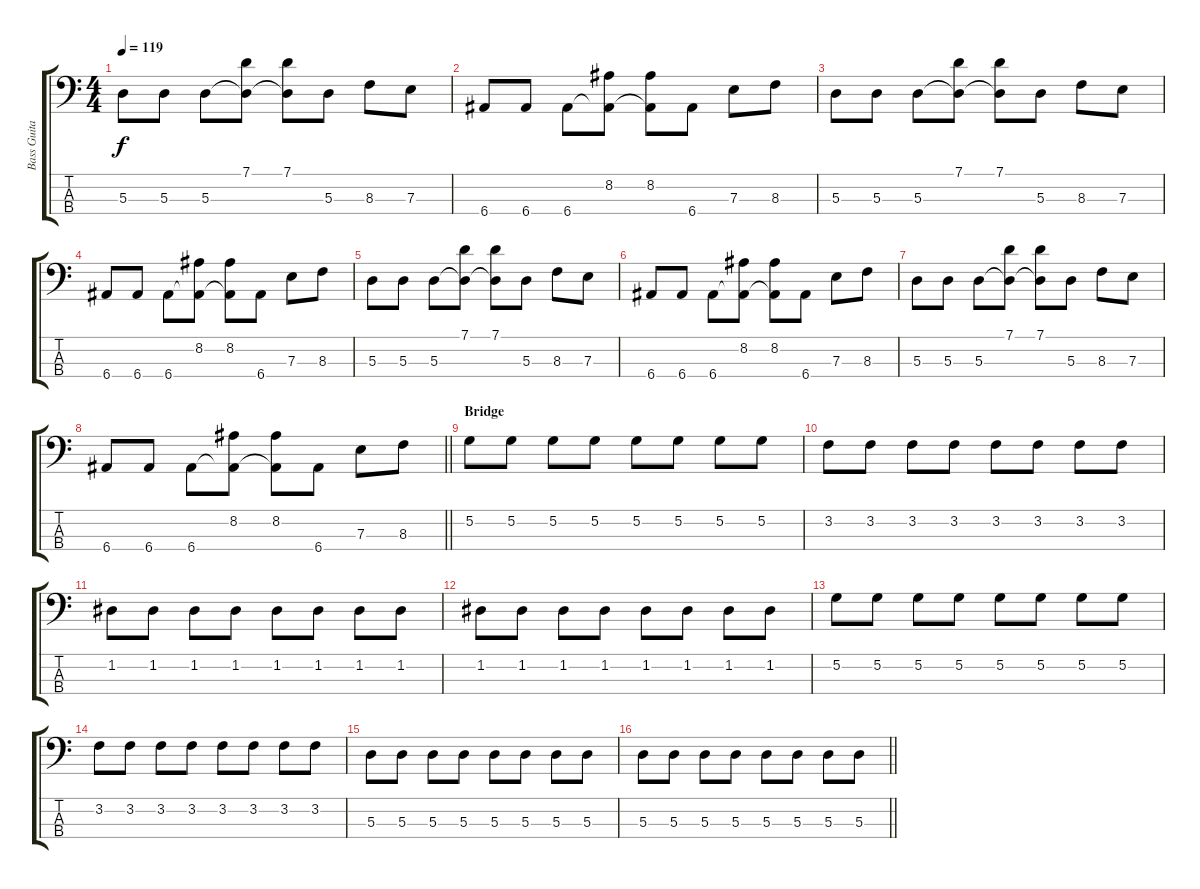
\track ("Bass Guitar" "Bass Guita") {instrument electricbassfinger}
\staff {score tabs}
\tuning (G2 D2 A1 E1) {hide}
\ts (4 4)
\tempo 119
\clef f4
\ks c
5.3.8{dy f} 5.3.8 5.3.8 (7.1 5.3{t}).8 (7.1 5.3{t}).8 5.3.8 8.3.8 7.3.8 |
6.4.8 6.4.8 6.4.8 (8.2 6.4{t}).8 (8.2 6.4{t}).8 6.4.8 7.3.8 8.3.8 |
5.3.8 5.3.8 5.3.8 (7.1 5.3{t}).8 (7.1 5.3{t}).8 5.3.8 8.3.8 7.3.8 |
6.4.8 6.4.8 6.4.8 (8.2 6.4{t}).8 (8.2 6.4{t}).8 6.4.8 7.3.8 8.3.8 |
5.3.8 5.3.8 5.3.8 (7.1 5.3{t}).8 (7.1 5.3{t}).8 5.3.8 8.3.8 7.3.8 |
6.4.8 6.4.8 6.4.8 (8.2 6.4{t}).8 (8.2 6.4{t}).8 6.4.8 7.3.8 8.3.8 |
5.3.8 5.3.8 5.3.8 (7.1 5.3{t}).8 (7.1 5.3{t}).8 5.3.8 8.3.8 7.3.8 |
\barLineRight lightlight
6.4.8 6.4.8 6.4.8 (8.2 6.4{t}).8 (8.2 6.4{t}).8 6.4.8 7.3.8 8.3.8 |
\section ("" "Bridge")
5.2.8 5.2.8 5.2.8 5.2.8 5.2.8 5.2.8 5.2.8 5.2.8 |
3.2.8 3.2.8 3.2.8 3.2.8 3.2.8 3.2.8 3.2.8 3.2.8 |
1.2.8 1.2.8 1.2.8 1.2.8 1.2.8 1.2.8 1.2.8 1.2.8 |
1.2.8 1.2.8 1.2.8 1.2.8 1.2.8 1.2.8 1.2.8 1.2.8 |
5.2.8 5.2.8 5.2.8 5.2.8 5.2.8 5.2.8 5.2.8 5.2.8 |
3.2.8 3.2.8 3.2.8 3.2.8 3.2.8 3.2.8 3.2.8 3.2.8 |
5.3.8 5.3.8 5.3.8 5.3.8 5.3.8 5.3.8 5.3.8 5.3.8 |
\barLineRight lightlight
5.3.8 5.3.8 5.3.8 5.3.8 5.3.8 5.3.8 5.3.8 5.3.8
